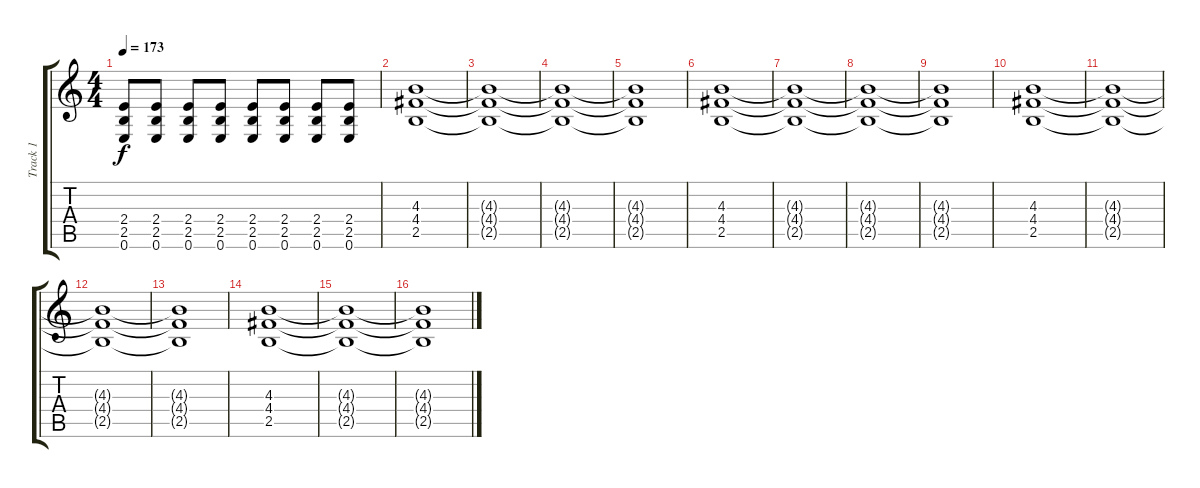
\track ("Track 1" "Track 1") {instrument distortionguitar}
\staff {score tabs}
\tuning (E4 B3 G3 D3 A2 E2) {hide}
\ts (4 4)
\tempo 173
\clef g2
\ks c
(2.4 2.5 0.6).8{dy f} (2.4 2.5 0.6).8 (2.4 2.5 0.6).8 (2.4 2.5 0.6).8 (2.4 2.5 0.6).8 (2.4 2.5 0.6).8 (2.4 2.5 0.6).8 (2.4 2.5 0.6).8 |
(4.3 4.4 2.5).1 |
(4.3{t} 4.4{t} 2.5{t}).1 |
(4.3{t} 4.4{t} 2.5{t}).1 |
(4.3{t} 4.4{t} 2.5{t}).1 |
(4.3 4.4 2.5).1 |
(4.3{t} 4.4{t} 2.5{t}).1 |
(4.3{t} 4.4{t} 2.5{t}).1 |
(4.3{t} 4.4{t} 2.5{t}).1 |
(4.3 4.4 2.5).1 |
(4.3{t} 4.4{t} 2.5{t}).1 |
(4.3{t} 4.4{t} 2.5{t}).1 |
(4.3{t} 4.4{t} 2.5{t}).1 |
(4.3 4.4 2.5).1 |
(4.3{t} 4.4{t} 2.5{t}).1 |
(4.3{t} 4.4{t} 2.5{t}).1
